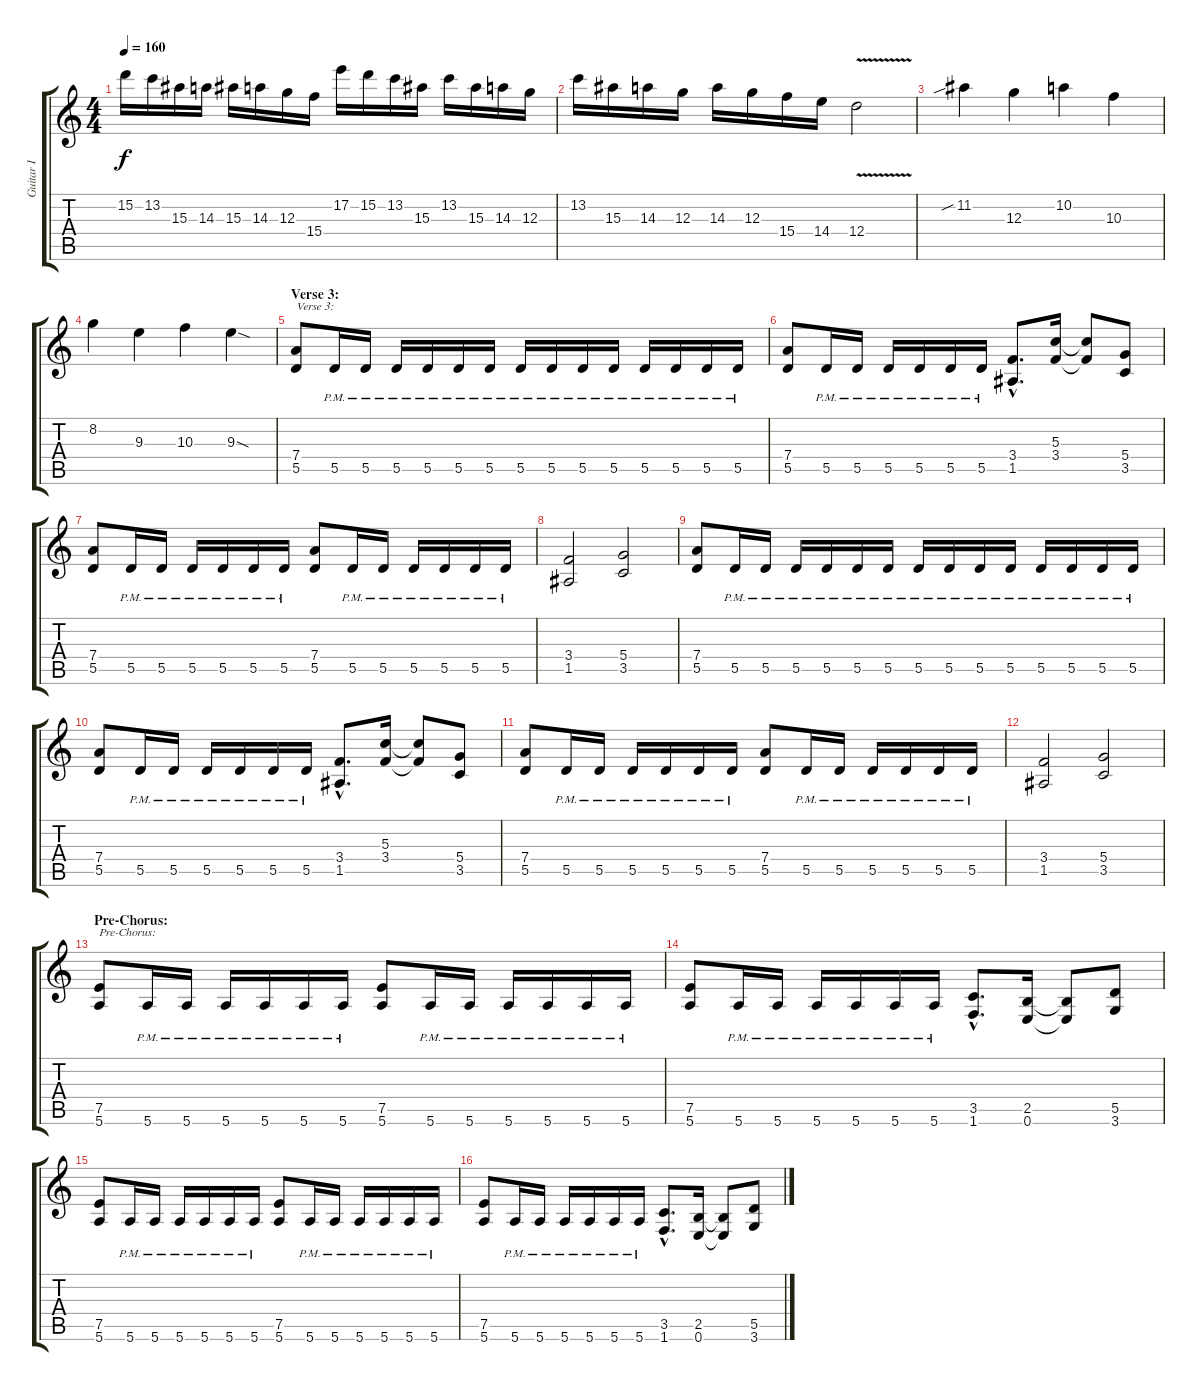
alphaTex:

\track ("Guitar I" "Guitar I") {instrument distortionguitar}
\staff {score tabs}
\tuning (E4 B3 G3 D3 A2 E2) {hide}
\ts (4 4)
\tempo 160
\clef g2
\ks c
15.2{t}.16{dy f} 13.2.16 15.3.16 14.3.16 15.3.16 14.3.16 12.3.16 15.4.16 17.2.16 15.2.16 13.2.16 15.3.16 13.2.16 15.3.16 14.3.16 12.3.16 |
13.2.16 15.3.16 14.3.16 12.3.16 14.3.16 12.3.16 15.4.16 14.4.16 12.4{v}.2 |
11.2{sib}.4 12.3.4 10.2.4 10.3.4 |
8.2.4 9.3.4 10.3.4 9.3{sod}.4 |
\section ("" "Verse 3:")
(7.4 5.5).8{txt "Verse 3:"} 5.5{pm}.16 5.5{pm}.16 5.5{pm}.16 5.5{pm}.16 5.5{pm}.16 5.5{pm}.16 5.5{pm}.16 5.5{pm}.16 5.5{pm}.16 5.5{pm}.16 5.5{pm}.16 5.5{pm}.16 5.5{pm}.16 5.5{pm}.16 |
(7.4 5.5).8 5.5{pm}.16 5.5{pm}.16 5.5{pm}.16 5.5{pm}.16 5.5{pm}.16 5.5{pm}.16 (3.4{hac} 1.5{hac}).8{d} (5.3 3.4).16 (5.3{t} 3.4{t}).8 (5.4 3.5).8 |
(7.4 5.5).8 5.5{pm}.16 5.5{pm}.16 5.5{pm}.16 5.5{pm}.16 5.5{pm}.16 5.5{pm}.16 (7.4 5.5).8 5.5{pm}.16 5.5{pm}.16 5.5{pm}.16 5.5{pm}.16 5.5{pm}.16 5.5{pm}.16 |
(3.4 1.5).2 (5.4 3.5).2 |
(7.4 5.5).8 5.5{pm}.16 5.5{pm}.16 5.5{pm}.16 5.5{pm}.16 5.5{pm}.16 5.5{pm}.16 5.5{pm}.16 5.5{pm}.16 5.5{pm}.16 5.5{pm}.16 5.5{pm}.16 5.5{pm}.16 5.5{pm}.16 5.5{pm}.16 |
(7.4 5.5).8 5.5{pm}.16 5.5{pm}.16 5.5{pm}.16 5.5{pm}.16 5.5{pm}.16 5.5{pm}.16 (3.4{hac} 1.5{hac}).8{d} (5.3 3.4).16 (5.3{t} 3.4{t}).8 (5.4 3.5).8 |
(7.4 5.5).8 5.5{pm}.16 5.5{pm}.16 5.5{pm}.16 5.5{pm}.16 5.5{pm}.16 5.5{pm}.16 (7.4 5.5).8 5.5{pm}.16 5.5{pm}.16 5.5{pm}.16 5.5{pm}.16 5.5{pm}.16 5.5{pm}.16 |
(3.4 1.5).2 (5.4 3.5).2 |
\section ("" "Pre-Chorus:")
(7.5 5.6).8{txt "Pre-Chorus:"} 5.6{pm}.16 5.6{pm}.16 5.6{pm}.16 5.6{pm}.16 5.6{pm}.16 5.6{pm}.16 (7.5 5.6).8 5.6{pm}.16 5.6{pm}.16 5.6{pm}.16 5.6{pm}.16 5.6{pm}.16 5.6{pm}.16 |
(7.5 5.6).8 5.6{pm}.16 5.6{pm}.16 5.6{pm}.16 5.6{pm}.16 5.6{pm}.16 5.6{pm}.16 (3.5{hac} 1.6{hac}).8{d} (2.5 0.6).16 (2.5{t} 0.6{t}).8 (5.5 3.6).8 |
(7.5 5.6).8 5.6{pm}.16 5.6{pm}.16 5.6{pm}.16 5.6{pm}.16 5.6{pm}.16 5.6{pm}.16 (7.5 5.6).8 5.6{pm}.16 5.6{pm}.16 5.6{pm}.16 5.6{pm}.16 5.6{pm}.16 5.6{pm}.16 |
(7.5 5.6).8 5.6{pm}.16 5.6{pm}.16 5.6{pm}.16 5.6{pm}.16 5.6{pm}.16 5.6{pm}.16 (3.5{hac} 1.6{hac}).8{d} (2.5 0.6).16 (2.5{t} 0.6{t}).8 (5.5 3.6).8
